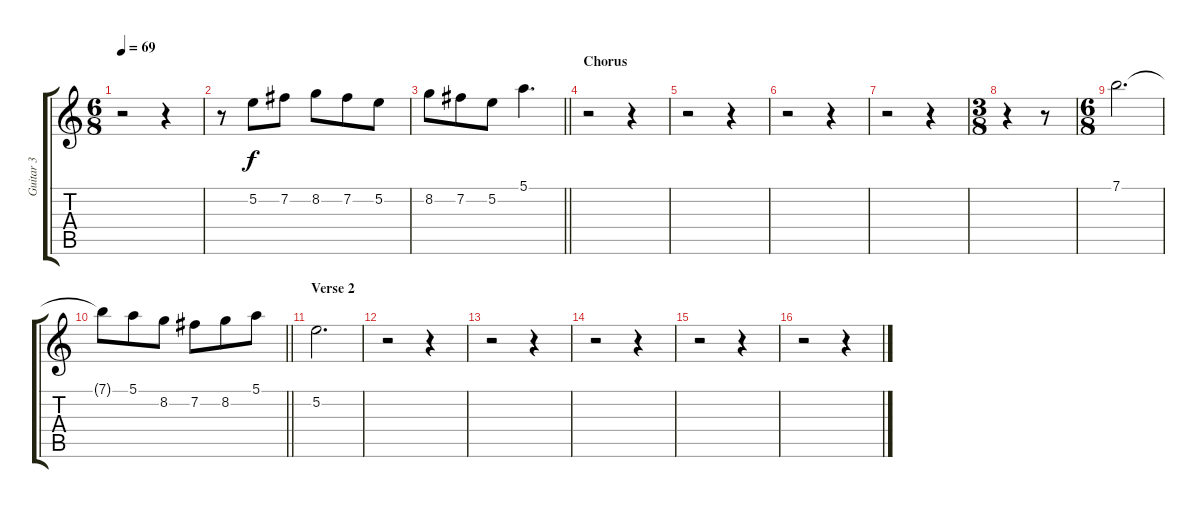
\track ("Guitar 3" "Guitar 3") {instrument distortionguitar}
\staff {score tabs}
\tuning (E4 B3 G3 D3 A2 E2) {hide}
\ts (6 8)
\tempo 69
\clef g2
\ks c
r.2{dy f} r.4 |
r.8{instrument stringensemble1} 5.2.8 7.2.8 8.2.8 7.2.8 5.2.8 |
\barLineRight lightlight
8.2.8 7.2.8 5.2.8 5.1.4{d} |
\section ("" "Chorus")
r.2 r.4 |
r.2 r.4 |
r.2 r.4 |
r.2 r.4 |
\ts (3 8)
r.4 r.8 |
\ts (6 8)
7.1.2{d} |
\barLineRight lightlight
7.1{t}.8 5.1.8 8.2.8 7.2.8 8.2.8 5.1.8 |
\section ("" "Verse 2")
5.2.2{d} |
r.2 r.4 |
r.2 r.4 |
r.2 r.4 |
r.2 r.4 |
r.2 r.4
